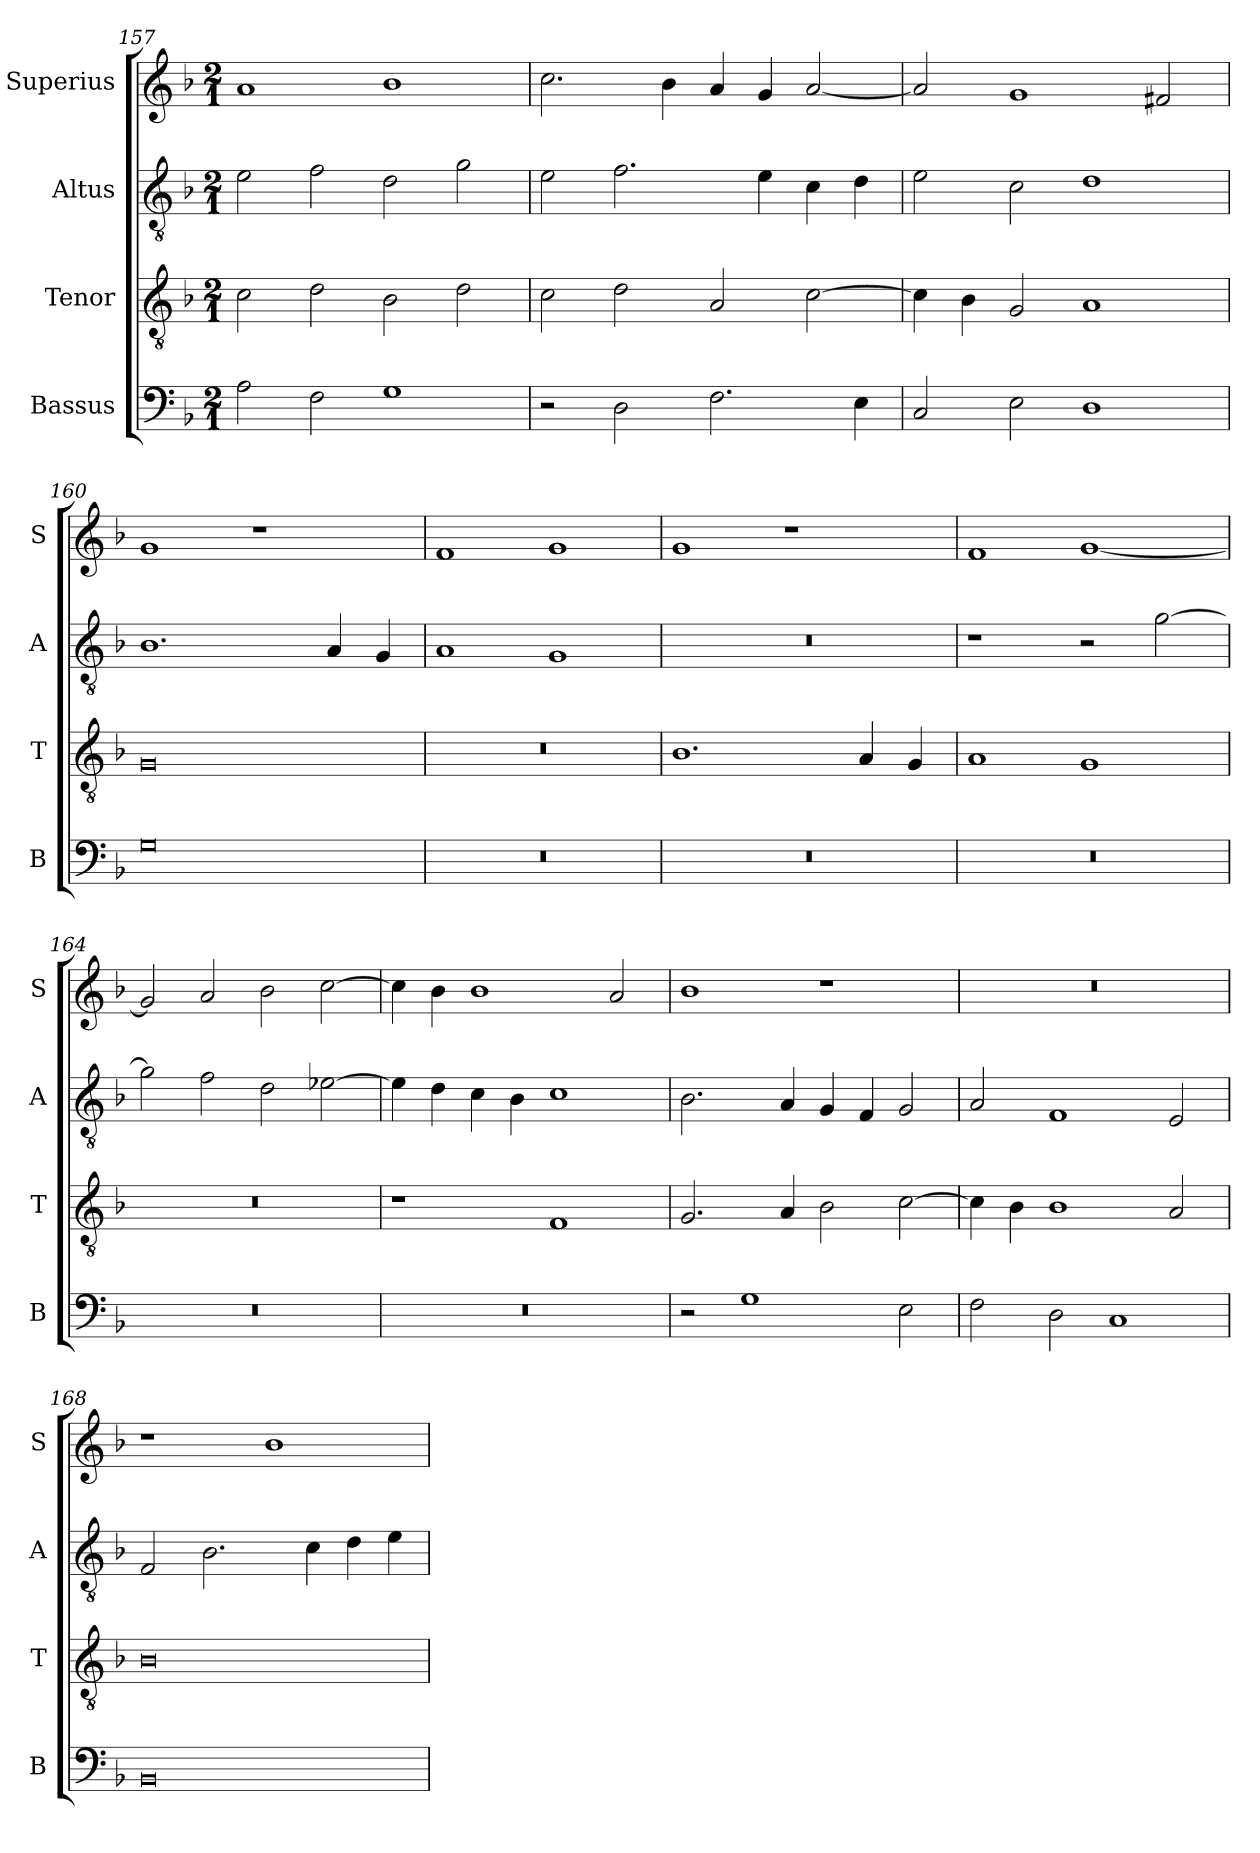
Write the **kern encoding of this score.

**kern	**kern	**kern	**kern
*part4	*part3	*part2	*part1
*staff4	*staff3	*staff2	*staff1
*I"Bassus	*I"Tenor	*I"Altus	*I"Superius
*I'B	*I'T	*I'A	*I'S
*clefF4	*clefGv2	*clefGv2	*clefG2
*k[b-]	*k[b-]	*k[b-]	*k[b-]
*M2/1	*M2/1	*M2/1	*M2/1
=157	=157	=157	=157
2A\	2c\	2e\	1a
2F\	2d\	2f\	.
1G	2B-\	2d\	1b-
.	2d\	2g\	.
=158	=158	=158	=158
2r	2c\	2e\	2.cc\
2D\	2d\	2.f\	.
.	.	.	4b-\
2.F\	2A/	.	4a/
.	.	4e\	4g/
.	[2c\	4c\	[2a/
4E\	.	4d\	.
=159	=159	=159	=159
2C/	4c\]	2e\	2a/]
.	4B-\	.	.
2E\	2G/	2c\	1g
1D	1A	1d	.
.	.	.	2f#X/
=160	=160	=160	=160
0G	0G	1.B-	1g
.	.	.	1r
.	.	4A/	.
.	.	4G/	.
=161	=161	=161	=161
0r	0r	1A	1f
.	.	1G	1g
=162	=162	=162	=162
0r	1.B-	0r	1g
.	.	.	1r
.	4A/	.	.
.	4G/	.	.
=163	=163	=163	=163
0r	1A	1r	1f
.	1G	2r	[1g
.	.	[2g\	.
=164	=164	=164	=164
0r	0r	2g\]	2g/]
.	.	2f\	2a/
.	.	2d\	2b-\
.	.	[2e-X\	[2cc\
=165	=165	=165	=165
0r	1r	4e-\]	4cc\]
.	.	4d\	4b-\
.	.	4c\	1b-
.	.	4B-\	.
.	1F	1c	.
.	.	.	2a/
=166	=166	=166	=166
2r	2.G/	2.B-\	1b-
1G	.	.	.
.	4A/	4A/	.
.	2B-\	4G/	1r
.	.	4F/	.
2E\	[2c\	2G/	.
=167	=167	=167	=167
2F\	4c\]	2A/	0r
.	4B-\	.	.
2D\	1B-	1F	.
1C	.	.	.
.	2A/	2E/	.
=168	=168	=168	=168
0BB-	0B-	2F/	1r
.	.	2.B-\	.
.	.	.	1b-
.	.	4c\	.
.	.	4d\	.
.	.	4e\	.
=	=	=	=
*-	*-	*-	*-
